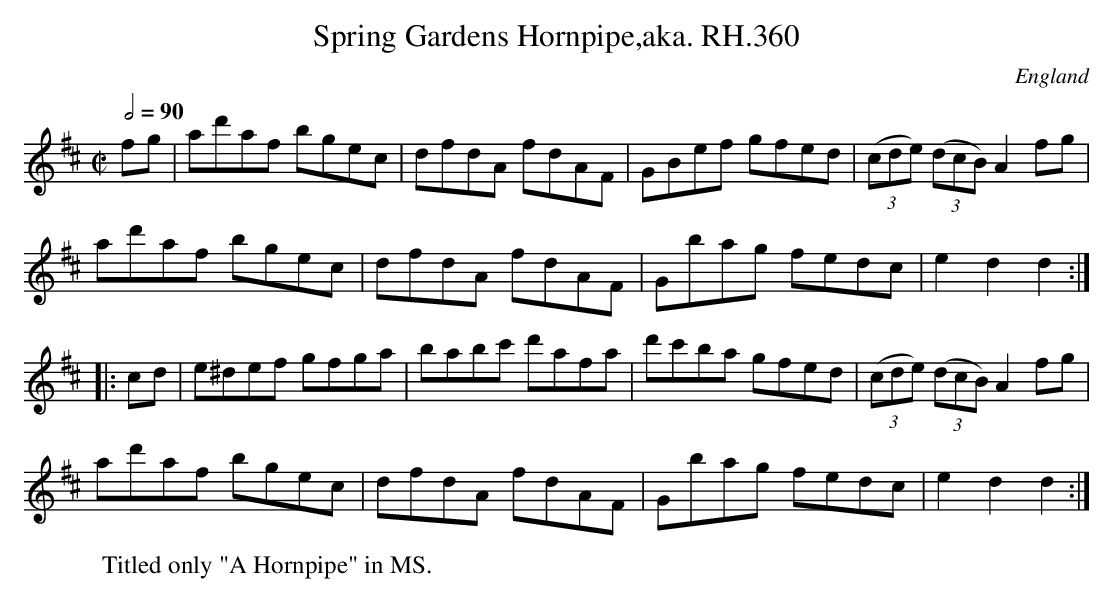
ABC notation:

X:1
T:Spring Gardens Hornpipe,aka. RH.360
L:1/8
M:C|
O:England
Q:1/2=90
K:D
fg|ad'af bgec|dfdA fdAF|\
GBef gfed|((3cde) ((3dcB) A2 fg|!
ad'af bgec|dfdA fdAF|\
Gbag fedc|e2d2 d2:|!
|:cd|e^def gfga|babc' d'afa|\
d'c'ba gfed|((3cde) ((3dcB) A2fg|!
ad'af bgec|dfdA fdAF|\
Gbag fedc|e2d2 d2:|
W:Titled only "A Hornpipe" in MS.
